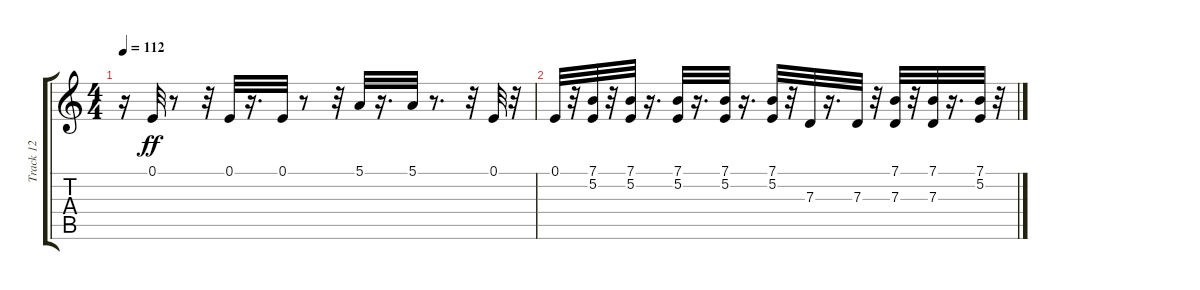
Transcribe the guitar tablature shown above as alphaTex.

\track ("Track 12" "Track 12") {instrument lead2sawtooth}
\staff {score tabs}
\tuning (E4 B3 G3 D3 A2 E2) {hide}
\ts (4 4)
\tempo 112
\clef g2
\ks c
r.16{dy ff} 0.1.32 r.8 r.32 0.1.32 r.16{d} 0.1.32 r.8 r.32 5.1.32 r.16{d} 5.1.32 r.8{d} r.32 0.1.32 r.32 |
0.1.32 r.32 (7.1 5.2).32 r.32 (7.1 5.2).32 r.16{d} (7.1 5.2).32 r.16{d} (7.1 5.2).32 r.16{d} (7.1 5.2).32 r.32 7.3.32 r.16{d} 7.3.32 r.32 (7.1 7.3).32 r.32 (7.1 7.3).32 r.16{d} (7.1 5.2).32 r.32
